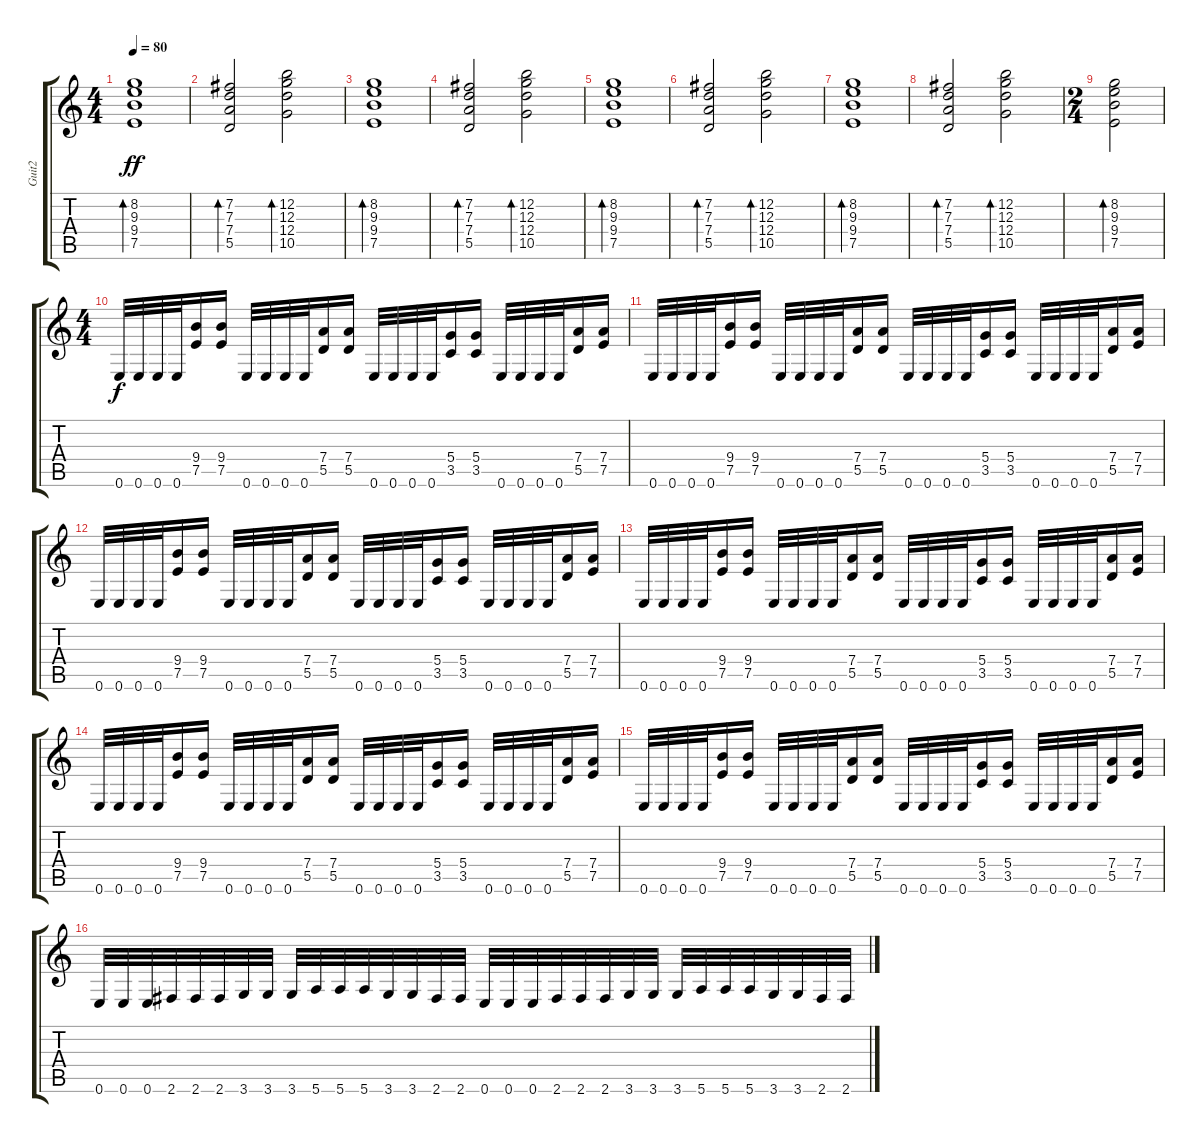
\track ("Guit2" "Guit2") {instrument electricguitarclean}
\staff {score tabs}
\tuning (E4 B3 G3 D3 A2 E2) {hide}
\ts (4 4)
\tempo 80
\clef g2
\ks c
(8.2 9.3 9.4 7.5).1{bd 120 dy ff} |
(7.2 7.3 7.4 5.5).2{bd 120} (12.2 12.3 12.4 10.5).2{bd 120} |
(8.2 9.3 9.4 7.5).1{bd 120} |
(7.2 7.3 7.4 5.5).2{bd 120} (12.2 12.3 12.4 10.5).2{bd 120} |
(8.2 9.3 9.4 7.5).1{bd 120} |
(7.2 7.3 7.4 5.5).2{bd 120} (12.2 12.3 12.4 10.5).2{bd 120} |
(8.2 9.3 9.4 7.5).1{bd 120} |
(7.2 7.3 7.4 5.5).2{bd 120} (12.2 12.3 12.4 10.5).2{bd 120} |
\ts (2 4)
(8.2 9.3 9.4 7.5).2{bd 120} |
\ts (4 4)
0.6.32{dy f volume 11 instrument overdrivenguitar} 0.6.32 0.6.32 0.6.32 (9.4 7.5).16 (9.4 7.5).16 0.6.32 0.6.32 0.6.32 0.6.32 (7.4 5.5).16 (7.4 5.5).16 0.6.32 0.6.32 0.6.32 0.6.32 (5.4 3.5).16 (5.4 3.5).16 0.6.32 0.6.32 0.6.32 0.6.32 (7.4 5.5).16 (7.4 7.5).16 |
0.6.32 0.6.32 0.6.32 0.6.32 (9.4 7.5).16 (9.4 7.5).16 0.6.32 0.6.32 0.6.32 0.6.32 (7.4 5.5).16 (7.4 5.5).16 0.6.32 0.6.32 0.6.32 0.6.32 (5.4 3.5).16 (5.4 3.5).16 0.6.32 0.6.32 0.6.32 0.6.32 (7.4 5.5).16 (7.4 7.5).16 |
0.6.32{volume 11 instrument overdrivenguitar} 0.6.32 0.6.32 0.6.32 (9.4 7.5).16 (9.4 7.5).16 0.6.32 0.6.32 0.6.32 0.6.32 (7.4 5.5).16 (7.4 5.5).16 0.6.32 0.6.32 0.6.32 0.6.32 (5.4 3.5).16 (5.4 3.5).16 0.6.32 0.6.32 0.6.32 0.6.32 (7.4 5.5).16 (7.4 7.5).16 |
0.6.32 0.6.32 0.6.32 0.6.32 (9.4 7.5).16 (9.4 7.5).16 0.6.32 0.6.32 0.6.32 0.6.32 (7.4 5.5).16 (7.4 5.5).16 0.6.32 0.6.32 0.6.32 0.6.32 (5.4 3.5).16 (5.4 3.5).16 0.6.32 0.6.32 0.6.32 0.6.32 (7.4 5.5).16 (7.4 7.5).16 |
0.6.32{volume 11 instrument overdrivenguitar} 0.6.32 0.6.32 0.6.32 (9.4 7.5).16 (9.4 7.5).16 0.6.32 0.6.32 0.6.32 0.6.32 (7.4 5.5).16 (7.4 5.5).16 0.6.32 0.6.32 0.6.32 0.6.32 (5.4 3.5).16 (5.4 3.5).16 0.6.32 0.6.32 0.6.32 0.6.32 (7.4 5.5).16 (7.4 7.5).16 |
0.6.32 0.6.32 0.6.32 0.6.32 (9.4 7.5).16 (9.4 7.5).16 0.6.32 0.6.32 0.6.32 0.6.32 (7.4 5.5).16 (7.4 5.5).16 0.6.32 0.6.32 0.6.32 0.6.32 (5.4 3.5).16 (5.4 3.5).16 0.6.32 0.6.32 0.6.32 0.6.32 (7.4 5.5).16 (7.4 7.5).16 |
0.6.32 0.6.32 0.6.32 2.6.32 2.6.32 2.6.32 3.6.32 3.6.32 3.6.32 5.6.32 5.6.32 5.6.32 3.6.32 3.6.32 2.6.32 2.6.32 0.6.32 0.6.32 0.6.32 2.6.32 2.6.32 2.6.32 3.6.32 3.6.32 3.6.32 5.6.32 5.6.32 5.6.32 3.6.32 3.6.32 2.6.32 2.6.32
